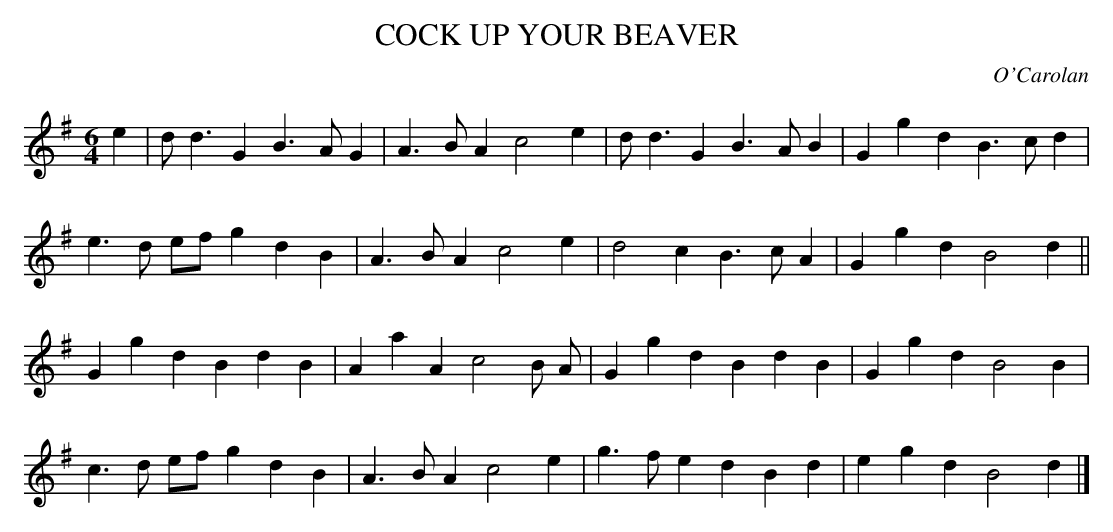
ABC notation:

X:1
T:COCK UP YOUR BEAVER
C:O'Carolan
M:6/4
L:1/8
K:G
e2|d d3G2B3A G2|A3B A2c4e2|d d3G2B3A B2|G2g2d2B3c d2|
e3d ef g2d2B2|A3B A2c4e2|d4c2B3c A2|G2g2d2B4d2||
G2g2d2B2d2B2|A2a2A2c4B A|G2g2d2B2d2B2|G2g2d2B4B2|
c3d ef g2d2B2|A3B A2c4e2|g3f e2d2B2d2|e2g2d2B4d2|]
